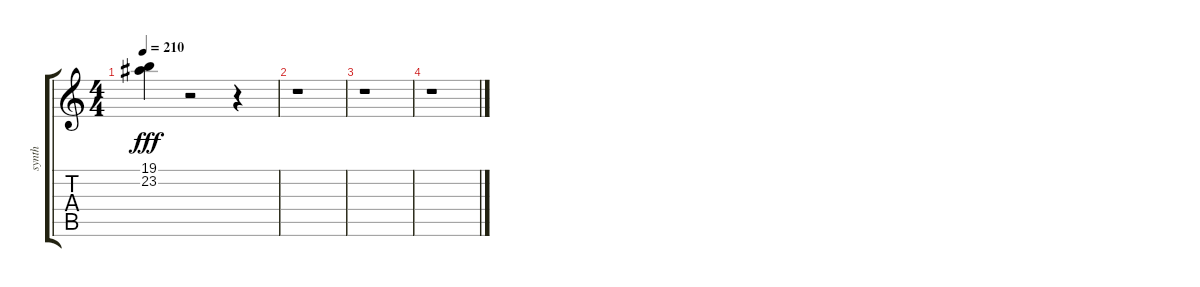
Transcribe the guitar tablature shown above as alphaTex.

\track ("synth" "synth") {instrument stringensemble2}
\staff {score tabs}
\tuning (E4 B3 G3 D3 A2 E2) {hide}
\ts (4 4)
\tempo 210
\clef g2
\ks c
(19.1 23.2).4{dy fff} r.2 r.4 |
r.1 |
r.1 |
r.1
